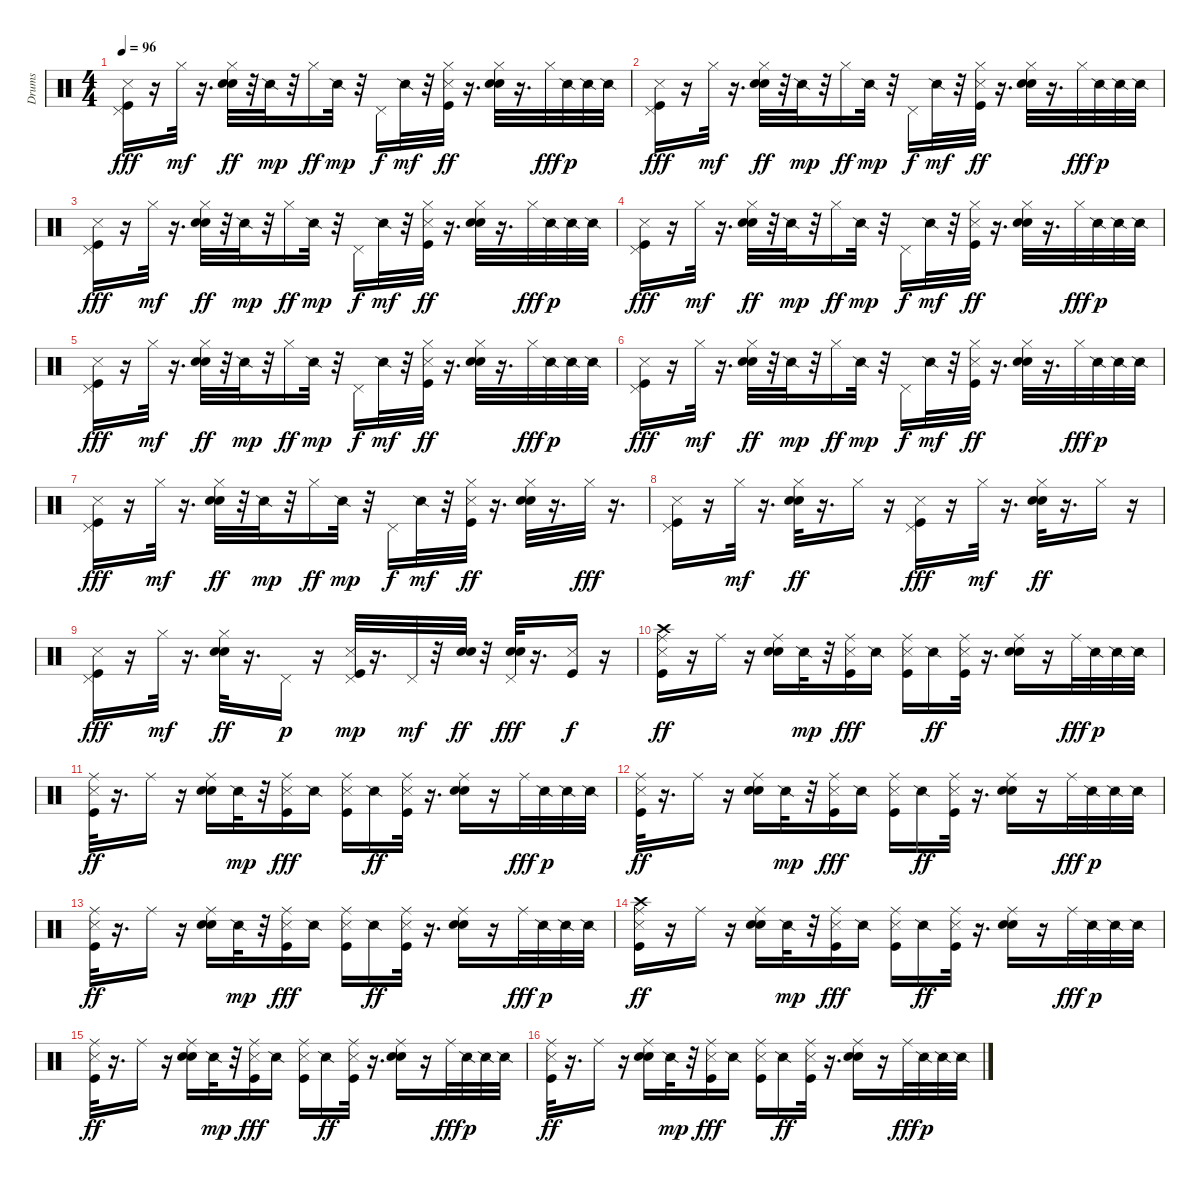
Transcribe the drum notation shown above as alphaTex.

\track ("Drums" "Drums") {instrument percussion}
\staff {score}
\articulation defaults
\ts (4 4)
\tempo 96
\clef neutral
\ks c
("Metronome (hit)" "Kick (hit)" "Pedal Hi-Hat (hit)").16{dy fff} r.16 "Hi-Hat (closed)".32{dy mf} r.16{d} ("Electric Snare (hit)" "Metronome (bell)" "Hi-Hat (closed)").32{dy ff} r.32 "Snare (side stick) 2".32{dy mp} r.32 "Hi-Hat (closed)".16{dy ff} "Snare (side stick) 2".32{dy mp} r.32 "Pedal Hi-Hat (hit)".16{dy f} "Snare (side stick) 2".32{dy mf} r.32 ("Metronome (hit)" "Kick (hit)" "Hi-Hat (closed)").32{dy ff} r.16{d} ("Electric Snare (hit)" "Metronome (bell)" "Hi-Hat (closed)").32 r.16{d} "Hi-Hat (closed)".32{dy fff} "Snare (side stick) 2".32{dy p} "Snare (side stick) 2".32 "Snare (side stick) 2".32 |
("Metronome (hit)" "Kick (hit)" "Pedal Hi-Hat (hit)").16{dy fff} r.16 "Hi-Hat (closed)".32{dy mf} r.16{d} ("Electric Snare (hit)" "Metronome (bell)" "Hi-Hat (closed)").32{dy ff} r.32 "Snare (side stick) 2".32{dy mp} r.32 "Hi-Hat (closed)".16{dy ff} "Snare (side stick) 2".32{dy mp} r.32 "Pedal Hi-Hat (hit)".16{dy f} "Snare (side stick) 2".32{dy mf} r.32 ("Metronome (hit)" "Kick (hit)" "Hi-Hat (closed)").32{dy ff} r.16{d} ("Electric Snare (hit)" "Metronome (bell)" "Hi-Hat (closed)").32 r.16{d} "Hi-Hat (closed)".32{dy fff} "Snare (side stick) 2".32{dy p} "Snare (side stick) 2".32 "Snare (side stick) 2".32 |
("Metronome (hit)" "Kick (hit)" "Pedal Hi-Hat (hit)").16{dy fff} r.16 "Hi-Hat (closed)".32{dy mf} r.16{d} ("Electric Snare (hit)" "Metronome (bell)" "Hi-Hat (closed)").32{dy ff} r.32 "Snare (side stick) 2".32{dy mp} r.32 "Hi-Hat (closed)".16{dy ff} "Snare (side stick) 2".32{dy mp} r.32 "Pedal Hi-Hat (hit)".16{dy f} "Snare (side stick) 2".32{dy mf} r.32 ("Metronome (hit)" "Kick (hit)" "Hi-Hat (closed)").32{dy ff} r.16{d} ("Electric Snare (hit)" "Metronome (bell)" "Hi-Hat (closed)").32 r.16{d} "Hi-Hat (closed)".32{dy fff} "Snare (side stick) 2".32{dy p} "Snare (side stick) 2".32 "Snare (side stick) 2".32 |
("Metronome (hit)" "Kick (hit)" "Pedal Hi-Hat (hit)").16{dy fff} r.16 "Hi-Hat (closed)".32{dy mf} r.16{d} ("Electric Snare (hit)" "Metronome (bell)" "Hi-Hat (closed)").32{dy ff} r.32 "Snare (side stick) 2".32{dy mp} r.32 "Hi-Hat (closed)".16{dy ff} "Snare (side stick) 2".32{dy mp} r.32 "Pedal Hi-Hat (hit)".16{dy f} "Snare (side stick) 2".32{dy mf} r.32 ("Metronome (hit)" "Kick (hit)" "Hi-Hat (closed)").32{dy ff} r.16{d} ("Electric Snare (hit)" "Metronome (bell)" "Hi-Hat (closed)").32 r.16{d} "Hi-Hat (closed)".32{dy fff} "Snare (side stick) 2".32{dy p} "Snare (side stick) 2".32 "Snare (side stick) 2".32 |
("Metronome (hit)" "Kick (hit)" "Pedal Hi-Hat (hit)").16{dy fff} r.16 "Hi-Hat (closed)".32{dy mf} r.16{d} ("Electric Snare (hit)" "Metronome (bell)" "Hi-Hat (closed)").32{dy ff} r.32 "Snare (side stick) 2".32{dy mp} r.32 "Hi-Hat (closed)".16{dy ff} "Snare (side stick) 2".32{dy mp} r.32 "Pedal Hi-Hat (hit)".16{dy f} "Snare (side stick) 2".32{dy mf} r.32 ("Metronome (hit)" "Kick (hit)" "Hi-Hat (closed)").32{dy ff} r.16{d} ("Electric Snare (hit)" "Metronome (bell)" "Hi-Hat (closed)").32 r.16{d} "Hi-Hat (closed)".32{dy fff} "Snare (side stick) 2".32{dy p} "Snare (side stick) 2".32 "Snare (side stick) 2".32 |
("Metronome (hit)" "Kick (hit)" "Pedal Hi-Hat (hit)").16{dy fff} r.16 "Hi-Hat (closed)".32{dy mf} r.16{d} ("Electric Snare (hit)" "Metronome (bell)" "Hi-Hat (closed)").32{dy ff} r.32 "Snare (side stick) 2".32{dy mp} r.32 "Hi-Hat (closed)".16{dy ff} "Snare (side stick) 2".32{dy mp} r.32 "Pedal Hi-Hat (hit)".16{dy f} "Snare (side stick) 2".32{dy mf} r.32 ("Metronome (hit)" "Kick (hit)" "Hi-Hat (closed)").32{dy ff} r.16{d} ("Electric Snare (hit)" "Metronome (bell)" "Hi-Hat (closed)").32 r.16{d} "Hi-Hat (closed)".32{dy fff} "Snare (side stick) 2".32{dy p} "Snare (side stick) 2".32 "Snare (side stick) 2".32 |
("Metronome (hit)" "Kick (hit)" "Pedal Hi-Hat (hit)").16{dy fff} r.16 "Hi-Hat (closed)".32{dy mf} r.16{d} ("Electric Snare (hit)" "Metronome (bell)" "Hi-Hat (closed)").32{dy ff} r.32 "Snare (side stick) 2".32{dy mp} r.32 "Hi-Hat (closed)".16{dy ff} "Snare (side stick) 2".32{dy mp} r.32 "Pedal Hi-Hat (hit)".16{dy f} "Snare (side stick) 2".32{dy mf} r.32 ("Metronome (hit)" "Kick (hit)" "Hi-Hat (closed)").32{dy ff} r.16{d} ("Electric Snare (hit)" "Metronome (bell)" "Hi-Hat (closed)").32 r.16{d} "Hi-Hat (closed)".32{dy fff} r.16{d} |
("Metronome (hit)" "Kick (hit)" "Pedal Hi-Hat (hit)").16 r.16 "Hi-Hat (closed)".32{dy mf} r.16{d} ("Electric Snare (hit)" "Metronome (bell)" "Hi-Hat (closed)").32{dy ff} r.16{d} "Hi-Hat (closed)".16 r.16 ("Metronome (hit)" "Kick (hit)" "Pedal Hi-Hat (hit)").16{dy fff} r.16 "Hi-Hat (closed)".32{dy mf} r.16{d} ("Electric Snare (hit)" "Metronome (bell)" "Hi-Hat (closed)").32{dy ff} r.16{d} "Hi-Hat (closed)".16 r.16 |
("Metronome (hit)" "Kick (hit)" "Pedal Hi-Hat (hit)").16{dy fff} r.16 "Hi-Hat (closed)".32{dy mf} r.16{d} ("Electric Snare (hit)" "Metronome (bell)" "Hi-Hat (closed)").32{dy ff} r.16{d} "Pedal Hi-Hat (hit)".16{dy p} r.16 ("Metronome (hit)" "Kick (hit)" "Pedal Hi-Hat (hit)").32{dy mp} r.16{d} "Pedal Hi-Hat (hit)".32{dy mf} r.32 ("Electric Snare (hit)" "Metronome (bell)").32{dy ff} r.32 ("Electric Snare (hit)" "Metronome (bell)" "Pedal Hi-Hat (hit)").32{dy fff} r.16{d} ("Metronome (hit)" "Kick (hit)").16{dy f} r.16 |
("Crash high (hit)" "Ride (middle)" "Metronome (hit)" "Kick (hit)").16{dy ff} r.16 "Ride (middle)".16 r.16 ("Ride (middle)" "Electric Snare (hit)" "Metronome (bell)").16 "Snare (side stick) 2".32{dy mp} r.32 ("Ride (middle)" "Metronome (hit)" "Kick (hit)").16{dy fff} "Snare (side stick) 2".16 ("Ride (middle)" "Metronome (hit)" "Kick (hit)").16 "Snare (side stick) 2".16{dy ff} ("Ride (middle)" "Metronome (hit)" "Kick (hit)").32 r.16{d} ("Ride (middle)" "Electric Snare (hit)" "Metronome (bell)").16 r.16 "Ride (middle)".32{dy fff} "Snare (side stick) 2".32{dy p} "Snare (side stick) 2".32 "Snare (side stick) 2".32 |
("Ride (middle)" "Metronome (hit)" "Kick (hit)").32{dy ff} r.16{d} "Ride (middle)".16 r.16 ("Ride (middle)" "Electric Snare (hit)" "Metronome (bell)").16 "Snare (side stick) 2".32{dy mp} r.32 ("Ride (middle)" "Metronome (hit)" "Kick (hit)").16{dy fff} "Snare (side stick) 2".16 ("Ride (middle)" "Metronome (hit)" "Kick (hit)").16 "Snare (side stick) 2".16{dy ff} ("Ride (middle)" "Metronome (hit)" "Kick (hit)").32 r.16{d} ("Ride (middle)" "Electric Snare (hit)" "Metronome (bell)").16 r.16 "Ride (middle)".32{dy fff} "Snare (side stick) 2".32{dy p} "Snare (side stick) 2".32 "Snare (side stick) 2".32 |
("Ride (middle)" "Metronome (hit)" "Kick (hit)").32{dy ff} r.16{d} "Ride (middle)".16 r.16 ("Ride (middle)" "Electric Snare (hit)" "Metronome (bell)").16 "Snare (side stick) 2".32{dy mp} r.32 ("Ride (middle)" "Metronome (hit)" "Kick (hit)").16{dy fff} "Snare (side stick) 2".16 ("Ride (middle)" "Metronome (hit)" "Kick (hit)").16 "Snare (side stick) 2".16{dy ff} ("Ride (middle)" "Metronome (hit)" "Kick (hit)").32 r.16{d} ("Ride (middle)" "Electric Snare (hit)" "Metronome (bell)").16 r.16 "Ride (middle)".32{dy fff} "Snare (side stick) 2".32{dy p} "Snare (side stick) 2".32 "Snare (side stick) 2".32 |
("Ride (middle)" "Metronome (hit)" "Kick (hit)").32{dy ff} r.16{d} "Ride (middle)".16 r.16 ("Ride (middle)" "Electric Snare (hit)" "Metronome (bell)").16 "Snare (side stick) 2".32{dy mp} r.32 ("Ride (middle)" "Metronome (hit)" "Kick (hit)").16{dy fff} "Snare (side stick) 2".16 ("Ride (middle)" "Metronome (hit)" "Kick (hit)").16 "Snare (side stick) 2".16{dy ff} ("Ride (middle)" "Metronome (hit)" "Kick (hit)").32 r.16{d} ("Ride (middle)" "Electric Snare (hit)" "Metronome (bell)").16 r.16 "Ride (middle)".32{dy fff} "Snare (side stick) 2".32{dy p} "Snare (side stick) 2".32 "Snare (side stick) 2".32 |
("Crash high (hit)" "Ride (middle)" "Metronome (hit)" "Kick (hit)").16{dy ff} r.16 "Ride (middle)".16 r.16 ("Ride (middle)" "Electric Snare (hit)" "Metronome (bell)").16 "Snare (side stick) 2".32{dy mp} r.32 ("Ride (middle)" "Metronome (hit)" "Kick (hit)").16{dy fff} "Snare (side stick) 2".16 ("Ride (middle)" "Metronome (hit)" "Kick (hit)").16 "Snare (side stick) 2".16{dy ff} ("Ride (middle)" "Metronome (hit)" "Kick (hit)").32 r.16{d} ("Ride (middle)" "Electric Snare (hit)" "Metronome (bell)").16 r.16 "Ride (middle)".32{dy fff} "Snare (side stick) 2".32{dy p} "Snare (side stick) 2".32 "Snare (side stick) 2".32 |
("Ride (middle)" "Metronome (hit)" "Kick (hit)").32{dy ff} r.16{d} "Ride (middle)".16 r.16 ("Ride (middle)" "Electric Snare (hit)" "Metronome (bell)").16 "Snare (side stick) 2".32{dy mp} r.32 ("Ride (middle)" "Metronome (hit)" "Kick (hit)").16{dy fff} "Snare (side stick) 2".16 ("Ride (middle)" "Metronome (hit)" "Kick (hit)").16 "Snare (side stick) 2".16{dy ff} ("Ride (middle)" "Metronome (hit)" "Kick (hit)").32 r.16{d} ("Ride (middle)" "Electric Snare (hit)" "Metronome (bell)").16 r.16 "Ride (middle)".32{dy fff} "Snare (side stick) 2".32{dy p} "Snare (side stick) 2".32 "Snare (side stick) 2".32 |
("Ride (middle)" "Metronome (hit)" "Kick (hit)").32{dy ff} r.16{d} "Ride (middle)".16 r.16 ("Ride (middle)" "Electric Snare (hit)" "Metronome (bell)").16 "Snare (side stick) 2".32{dy mp} r.32 ("Ride (middle)" "Metronome (hit)" "Kick (hit)").16{dy fff} "Snare (side stick) 2".16 ("Ride (middle)" "Metronome (hit)" "Kick (hit)").16 "Snare (side stick) 2".16{dy ff} ("Ride (middle)" "Metronome (hit)" "Kick (hit)").32 r.16{d} ("Ride (middle)" "Electric Snare (hit)" "Metronome (bell)").16 r.16 "Ride (middle)".32{dy fff} "Snare (side stick) 2".32{dy p} "Snare (side stick) 2".32 "Snare (side stick) 2".32
